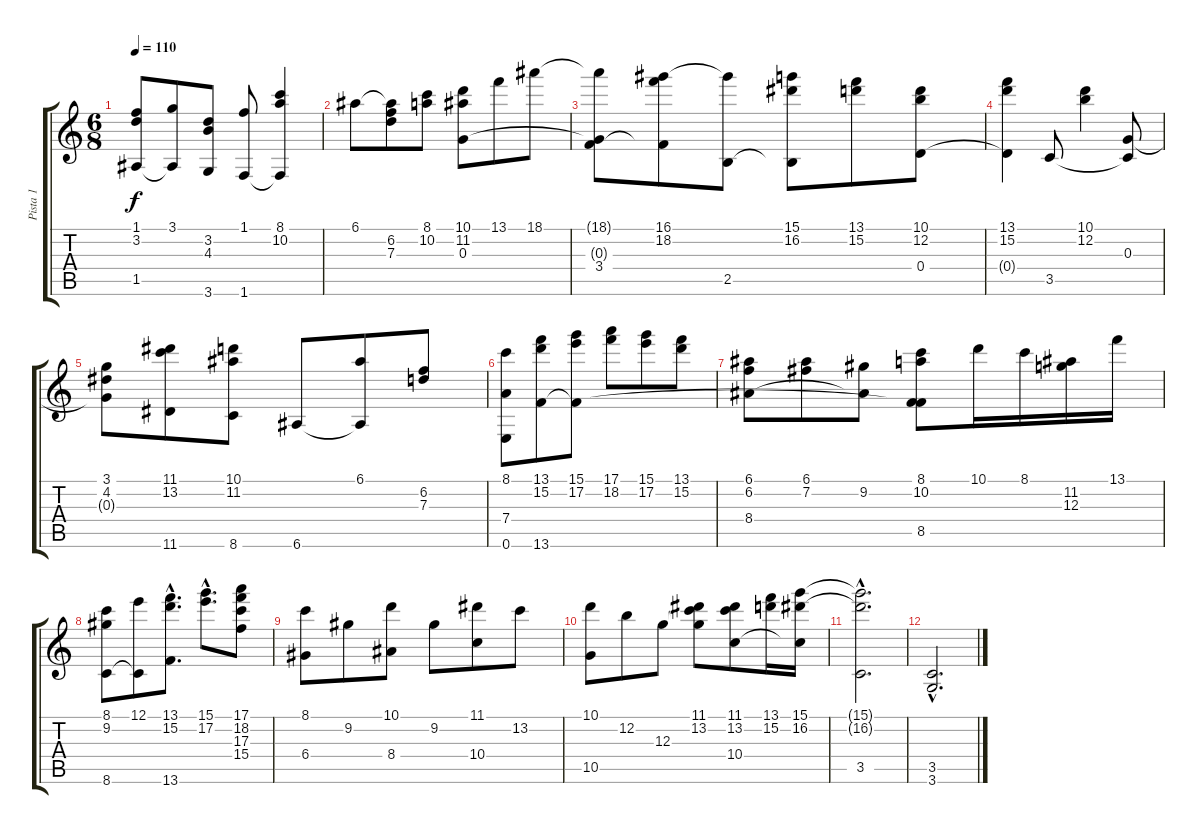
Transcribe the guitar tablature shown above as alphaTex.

\track ("Pista 1" "Pista 1") {instrument acousticguitarnylon}
\staff {score tabs}
\tuning (E4 B3 G3 D3 A2 E2) {hide}
\ts (6 8)
\tempo 110
\clef g2
\ks c
(1.1 3.2 1.5).8{dy f} (3.1 1.5{t}).8 (3.2 4.3 3.6).8 (1.1 1.6).8 (8.1 10.2 1.6{t}).4 |
6.1.8 (6.1{t} 6.2 7.3).8 (8.1 10.2).8 (10.1 11.2 0.3).8 13.1.8 18.1.8 |
(18.1{t} 0.3{t} 3.4).8 (16.1 18.2 3.4{t}).8 (16.1{t} 2.5).8 (15.1 16.2 2.5{t}).8 (13.1 15.2).8 (10.1 12.2 0.4).8 |
(13.1 15.2 0.4{t}).4 3.5.8 (10.1 12.2).4 (0.3 3.5{t}).8 |
(3.1 4.2 0.3{t}).8 (11.1 13.2 11.6).8 (10.1 11.2 8.6).8 6.6.8 (6.1 6.6{t}).8 (6.2 7.3).8 |
(8.1 7.4 0.6).8 (13.1 15.2 13.6).8 (15.1 17.2 13.6{t}).8 (17.1 18.2).8 (15.1 17.2).8 (13.1 15.2).8 |
(6.1 6.2 8.4).8 (6.1 7.2).8 (9.2 8.4{t}).8 (8.1 10.2 8.5 13.6{t}).8 10.1.16 8.1.16 (11.2 12.3).16 13.1.16 |
(8.1 9.2 8.6).8 (12.1 8.6{t}).8 (13.1{hac} 15.2{hac} 13.6{hac}).8{d} (15.1{hac} 17.2{hac}).8{d} (17.1 18.2 17.3 15.4).8 |
(8.1 6.4).8 9.2.8 (10.1 8.4).8 9.2.8 (11.1 10.4).8 13.2.8 |
(10.1 10.5).8 12.2.8 12.3.8 (11.1 13.2 12.3{t}).8 (11.1 13.2 10.4).8 (13.1 15.2).16 (15.1 16.2 10.4{t}).16 |
(15.1{hac t} 16.2{hac t} 3.5{hac}).2{d} |
(3.5{hac} 3.6{hac}).2{d}
